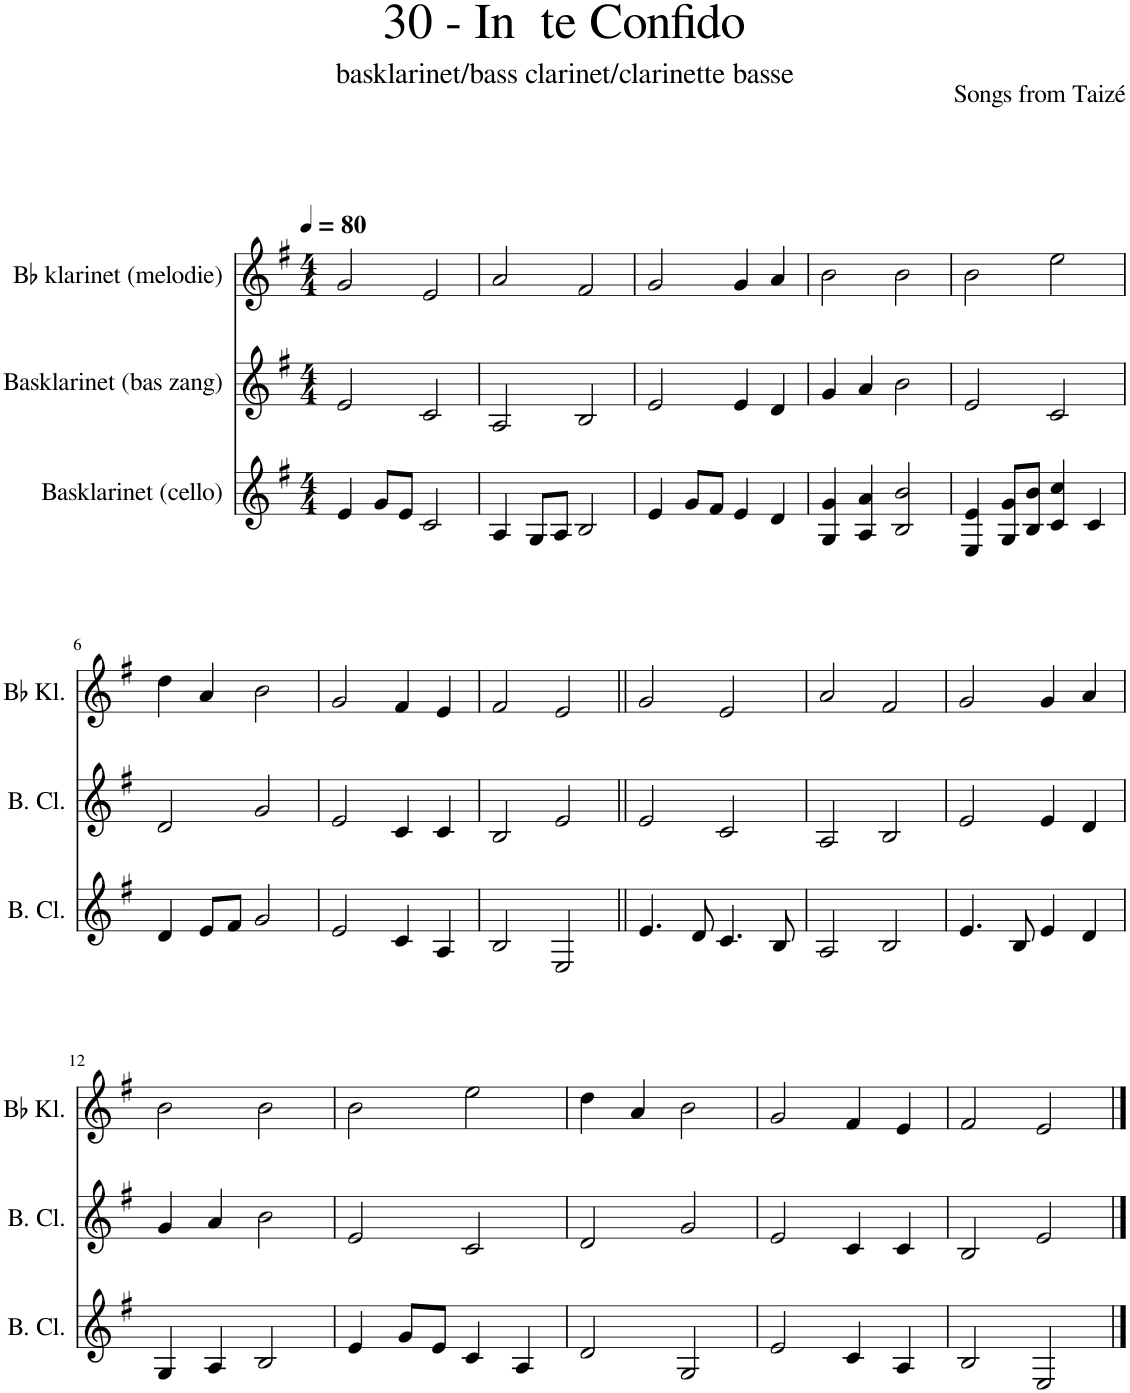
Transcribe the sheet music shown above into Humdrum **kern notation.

**kern	**kern	**kern
*part3	*part2	*part1
*staff3	*staff2	*staff1
*I"Basklarinet (cello)	*I"Basklarinet (bas zang)	*I"Bb klarinet (melodie)
*I'B. Cl.	*	*I'Bb Kl.
*clefG2	*clefG2	*clefG2
*Trd8c14	*Trd8c14	*Trd1c2
*k[f#]	*k[f#]	*k[f#]
*M4/4	*M4/4	*M4/4
*MM80	*MM80	*MM80
=1	=1	=1
4e/	2e/	2g/
8g/L	.	.
8e/J	.	.
2c/	2c/	2e/
=2	=2	=2
4A/	2A/	2a/
8G/L	.	.
8A/J	.	.
2B/	2B/	2f#/
=3	=3	=3
4e/	2e/	2g/
8g/L	.	.
8f#/J	.	.
4e/	4e/	4g/
4d/	4d/	4a/
=4	=4	=4
4G/ 4g/	4g/	2b\
4A/ 4a/	4a/	.
2B/ 2b/	2b\	2b\
=5	=5	=5
4E/ 4e/	2e/	2b\
8G/ 8g/L	.	.
8B/ 8b/J	.	.
4c/ 4cc/	2c/	2ee\
4c/	.	.
!!LO:LB:g=z
=6	=6	=6
4d/	2d/	4dd\
8e/L	.	4a/
8f#/J	.	.
2g/	2g/	2b\
=7	=7	=7
2e/	2e/	2g/
4c/	4c/	4f#/
4A/	4c/	4e/
=8	=8	=8
2B/	2B/	2f#/
2E/	2e/	2e/
=9||	=9||	=9||
4.e/	2e/	2g/
8d/	.	.
4.c/	2c/	2e/
8B/	.	.
=10	=10	=10
2A/	2A/	2a/
2B/	2B/	2f#/
=11	=11	=11
4.e/	2e/	2g/
8B/	.	.
4e/	4e/	4g/
4d/	4d/	4a/
!!LO:LB:g=z
=12	=12	=12
4G/	4g/	2b\
4A/	4a/	.
2B/	2b\	2b\
=13	=13	=13
4e/	2e/	2b\
8g/L	.	.
8e/J	.	.
4c/	2c/	2ee\
4A/	.	.
=14	=14	=14
2d/	2d/	4dd\
.	.	4a/
2G/	2g/	2b\
=15	=15	=15
2e/	2e/	2g/
4c/	4c/	4f#/
4A/	4c/	4e/
=16	=16	=16
2B/	2B/	2f#/
2E/	2e/	2e/
==	==	==
*-	*-	*-
